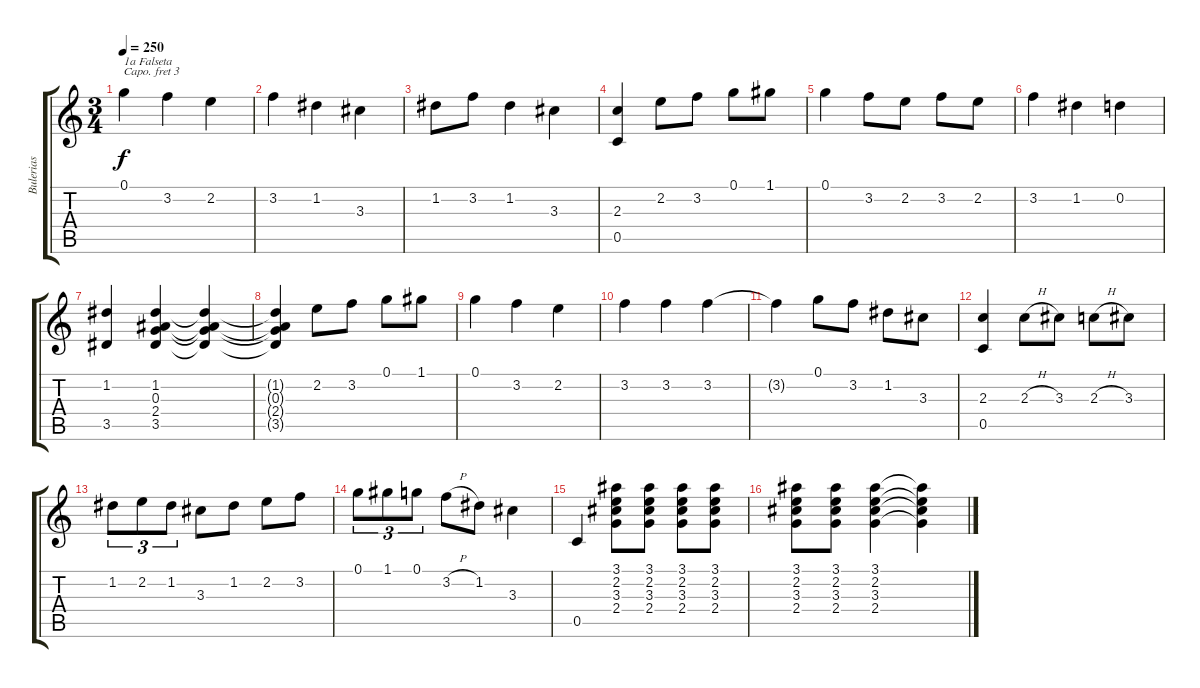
\track ("Bulerias" "Bulerias") {instrument acousticguitarnylon}
\staff {score tabs}
\capo 3
\tuning (E4 B3 G3 D3 A2 E2) {hide}
\ts (3 4)
\tempo 250
\clef g2
\ks c
0.1.4{txt "1a Falseta" dy f} 3.2.4 2.2.4 |
3.2.4 1.2.4 3.3.4 |
1.2.8 3.2.8 1.2.4 3.3.4 |
(2.3 0.5).4 2.2.8 3.2.8 0.1.8 1.1.8 |
0.1.4 3.2.8 2.2.8 3.2.8 2.2.8 |
3.2.4 1.2.4 0.2.4 |
(1.2 3.5).4 (1.2 0.3 2.4 3.5).4 (1.2{t} 0.3{t} 2.4{t} 3.5{t}).4 |
(1.2{t} 0.3{t} 2.4{t} 3.5{t}).4 2.2.8 3.2.8 0.1.8 1.1.8 |
0.1.4 3.2.4 2.2.4 |
3.2.4 3.2.4 3.2.4 |
3.2{t}.4 0.1.8 3.2.8 1.2.8 3.3.8 |
(2.3 0.5).4 2.3{h}.8 3.3.8 2.3{h}.8 3.3.8 |
1.2.8{tu (3 2)} 2.2.8{tu (3 2)} 1.2.8{tu (3 2)} 3.3.8 1.2.8 2.2.8 3.2.8 |
0.1.8{tu (3 2)} 1.1.8{tu (3 2)} 0.1.8{tu (3 2)} 3.2{h}.8 1.2.8 3.3.4 |
0.5.4 (3.1 2.2 3.3 2.4).8 (3.1 2.2 3.3 2.4).8 (3.1 2.2 3.3 2.4).8 (3.1 2.2 3.3 2.4).8 |
(3.1 2.2 3.3 2.4).8 (3.1 2.2 3.3 2.4).8 (3.1 2.2 3.3 2.4).4 (3.1{t} 2.2{t} 3.3{t} 2.4{t}).4
